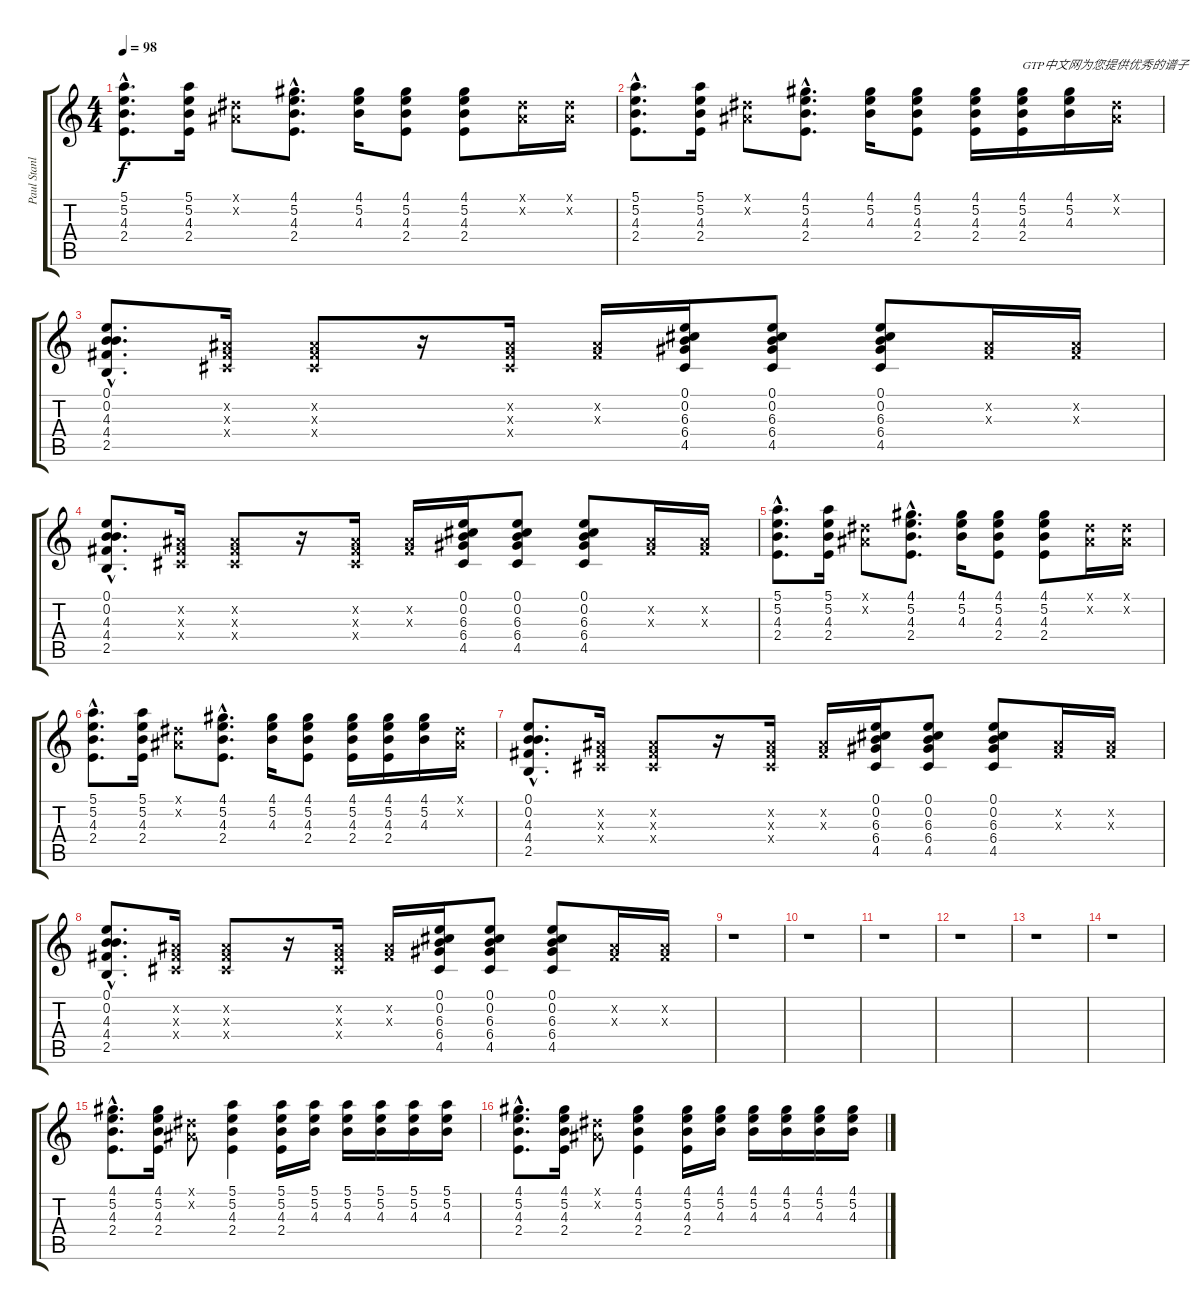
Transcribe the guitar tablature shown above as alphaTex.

\track ("Paul Stanley " "Paul Stanl") {instrument acousticguitarsteel}
\staff {score tabs}
\tuning (E4 B3 G3 D3 A2 E2) {hide}
\ts (4 4)
\tempo 98
\clef g2
\ks c
(5.1{hac} 5.2{hac} 4.3{hac} 2.4{hac}).8{d dy f instrument acousticguitarsteel} (5.1 5.2 4.3 2.4).16 (-1.1{x} -1.2{x}).8 (4.1{hac} 5.2{hac} 4.3{hac} 2.4{hac}).8{d} (4.1 5.2 4.3).16 (4.1 5.2 4.3 2.4).8 (4.1 5.2 4.3 2.4).8 (-1.1{x} -1.2{x}).16 (-1.1{x} -1.2{x}).16 |
(5.1{hac} 5.2{hac} 4.3{hac} 2.4{hac}).8{d} (5.1 5.2 4.3 2.4).16 (-1.1{x} -1.2{x}).8 (4.1{hac} 5.2{hac} 4.3{hac} 2.4{hac}).8{d} (4.1 5.2 4.3).16 (4.1 5.2 4.3 2.4).8 (4.1 5.2 4.3 2.4).16 (4.1 5.2 4.3 2.4).16{txt "GTP中文网为您提供优秀的谱子"} (4.1 5.2 4.3).16 (-1.1{x} -1.2{x}).16 |
(0.1{hac} 0.2{hac} 4.3{hac} 4.4{hac} 2.5{hac}).8{d} (-1.2{x} -1.3{x} -1.4{x}).16 (-1.2{x} -1.3{x} -1.4{x}).8 r.16 (-1.2{x} -1.3{x} -1.4{x}).16 (-1.2{x} -1.3{x}).16 (0.1 0.2 6.3 6.4 4.5).16 (0.1 0.2 6.3 6.4 4.5).8 (0.1 0.2 6.3 6.4 4.5).8 (-1.2{x} -1.3{x}).16 (-1.2{x} -1.3{x}).16 |
(0.1{hac} 0.2{hac} 4.3{hac} 4.4{hac} 2.5{hac}).8{d} (-1.2{x} -1.3{x} -1.4{x}).16 (-1.2{x} -1.3{x} -1.4{x}).8 r.16 (-1.2{x} -1.3{x} -1.4{x}).16 (-1.2{x} -1.3{x}).16 (0.1 0.2 6.3 6.4 4.5).16 (0.1 0.2 6.3 6.4 4.5).8 (0.1 0.2 6.3 6.4 4.5).8 (-1.2{x} -1.3{x}).16 (-1.2{x} -1.3{x}).16 |
(5.1{hac} 5.2{hac} 4.3{hac} 2.4{hac}).8{d} (5.1 5.2 4.3 2.4).16 (-1.1{x} -1.2{x}).8 (4.1{hac} 5.2{hac} 4.3{hac} 2.4{hac}).8{d} (4.1 5.2 4.3).16 (4.1 5.2 4.3 2.4).8 (4.1 5.2 4.3 2.4).8 (-1.1{x} -1.2{x}).16 (-1.1{x} -1.2{x}).16 |
(5.1{hac} 5.2{hac} 4.3{hac} 2.4{hac}).8{d} (5.1 5.2 4.3 2.4).16 (-1.1{x} -1.2{x}).8 (4.1{hac} 5.2{hac} 4.3{hac} 2.4{hac}).8{d} (4.1 5.2 4.3).16 (4.1 5.2 4.3 2.4).8 (4.1 5.2 4.3 2.4).16 (4.1 5.2 4.3 2.4).16 (4.1 5.2 4.3).16 (-1.1{x} -1.2{x}).16 |
(0.1{hac} 0.2{hac} 4.3{hac} 4.4{hac} 2.5{hac}).8{d} (-1.2{x} -1.3{x} -1.4{x}).16 (-1.2{x} -1.3{x} -1.4{x}).8 r.16 (-1.2{x} -1.3{x} -1.4{x}).16 (-1.2{x} -1.3{x}).16 (0.1 0.2 6.3 6.4 4.5).16 (0.1 0.2 6.3 6.4 4.5).8 (0.1 0.2 6.3 6.4 4.5).8 (-1.2{x} -1.3{x}).16 (-1.2{x} -1.3{x}).16 |
(0.1{hac} 0.2{hac} 4.3{hac} 4.4{hac} 2.5{hac}).8{d} (-1.2{x} -1.3{x} -1.4{x}).16 (-1.2{x} -1.3{x} -1.4{x}).8 r.16 (-1.2{x} -1.3{x} -1.4{x}).16 (-1.2{x} -1.3{x}).16 (0.1 0.2 6.3 6.4 4.5).16 (0.1 0.2 6.3 6.4 4.5).8 (0.1 0.2 6.3 6.4 4.5).8 (-1.2{x} -1.3{x}).16 (-1.2{x} -1.3{x}).16 |
r.1 |
r.1 |
r.1 |
r.1 |
r.1 |
r.1 |
(4.1{hac} 5.2{hac} 4.3{hac} 2.4{hac}).8{d} (4.1 5.2 4.3 2.4).16 (-1.1{x} -1.2{x}).8 (5.1 5.2 4.3 2.4).4 (5.1 5.2 4.3 2.4).16 (5.1 5.2 4.3).16 (5.1 5.2 4.3).16 (5.1 5.2 4.3).16 (5.1 5.2 4.3).16 (5.1 5.2 4.3).16 |
(4.1{hac} 5.2{hac} 4.3{hac} 2.4{hac}).8{d} (4.1 5.2 4.3 2.4).16 (-1.1{x} -1.2{x}).8 (4.1 5.2 4.3 2.4).4 (4.1 5.2 4.3 2.4).16 (4.1 5.2 4.3).16 (4.1 5.2 4.3).16 (4.1 5.2 4.3).16 (4.1 5.2 4.3).16 (4.1 5.2 4.3).16
